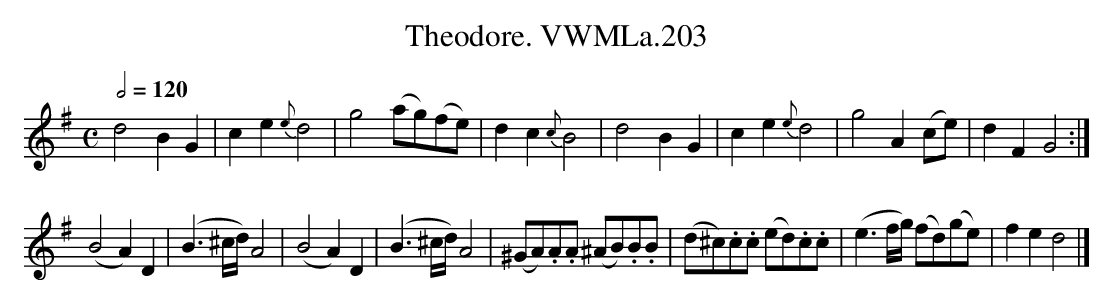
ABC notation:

X:1
T:Theodore. VWMLa.203
M:C
L:1/8
Q:2/4=120
K:G
d4 B2G2|c2e2{e} d4|g4 (ag)(fe)|d2c2{c} B4|\
d4 B2G2|c2e2{e} d4|g4 A2(ce)|d2F2 G4:|
(B4 A2)D2|(B3^c/d/) A4|(B4 A2) D2|(B3^c/d/) A4|\
(^GA).A.A (^AB).B.B|(d^c).c.c (ed).c.c|\
(e3f/g/) (fd)(ge)|f2e2 d4|]
